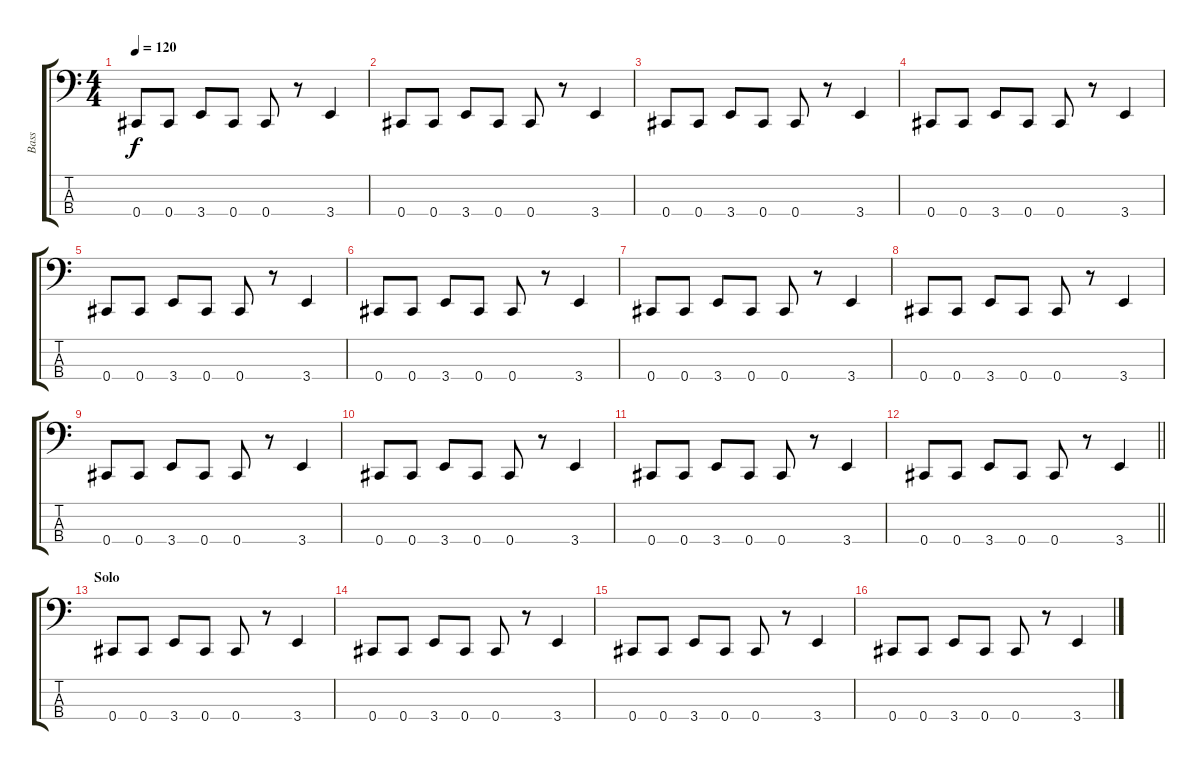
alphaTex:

\track ("Bass" "Bass") {instrument electricbasspick}
\staff {score tabs}
\tuning (G2 D2 A1 Db1) {hide}
\ts (4 4)
\tempo 120
\clef f4
\ks c
0.4.8{dy f} 0.4.8 3.4.8 0.4.8 0.4.8 r.8 3.4.4 |
0.4.8 0.4.8 3.4.8 0.4.8 0.4.8 r.8 3.4.4 |
0.4.8 0.4.8 3.4.8 0.4.8 0.4.8 r.8 3.4.4 |
0.4.8 0.4.8 3.4.8 0.4.8 0.4.8 r.8 3.4.4 |
0.4.8 0.4.8 3.4.8 0.4.8 0.4.8 r.8 3.4.4 |
0.4.8 0.4.8 3.4.8 0.4.8 0.4.8 r.8 3.4.4 |
0.4.8 0.4.8 3.4.8 0.4.8 0.4.8 r.8 3.4.4 |
0.4.8 0.4.8 3.4.8 0.4.8 0.4.8 r.8 3.4.4 |
0.4.8 0.4.8 3.4.8 0.4.8 0.4.8 r.8 3.4.4 |
0.4.8 0.4.8 3.4.8 0.4.8 0.4.8 r.8 3.4.4 |
0.4.8 0.4.8 3.4.8 0.4.8 0.4.8 r.8 3.4.4 |
\barLineRight lightlight
0.4.8 0.4.8 3.4.8 0.4.8 0.4.8 r.8 3.4.4 |
\section ("" "Solo")
0.4.8 0.4.8 3.4.8 0.4.8 0.4.8 r.8 3.4.4 |
0.4.8 0.4.8 3.4.8 0.4.8 0.4.8 r.8 3.4.4 |
0.4.8 0.4.8 3.4.8 0.4.8 0.4.8 r.8 3.4.4 |
0.4.8 0.4.8 3.4.8 0.4.8 0.4.8 r.8 3.4.4
